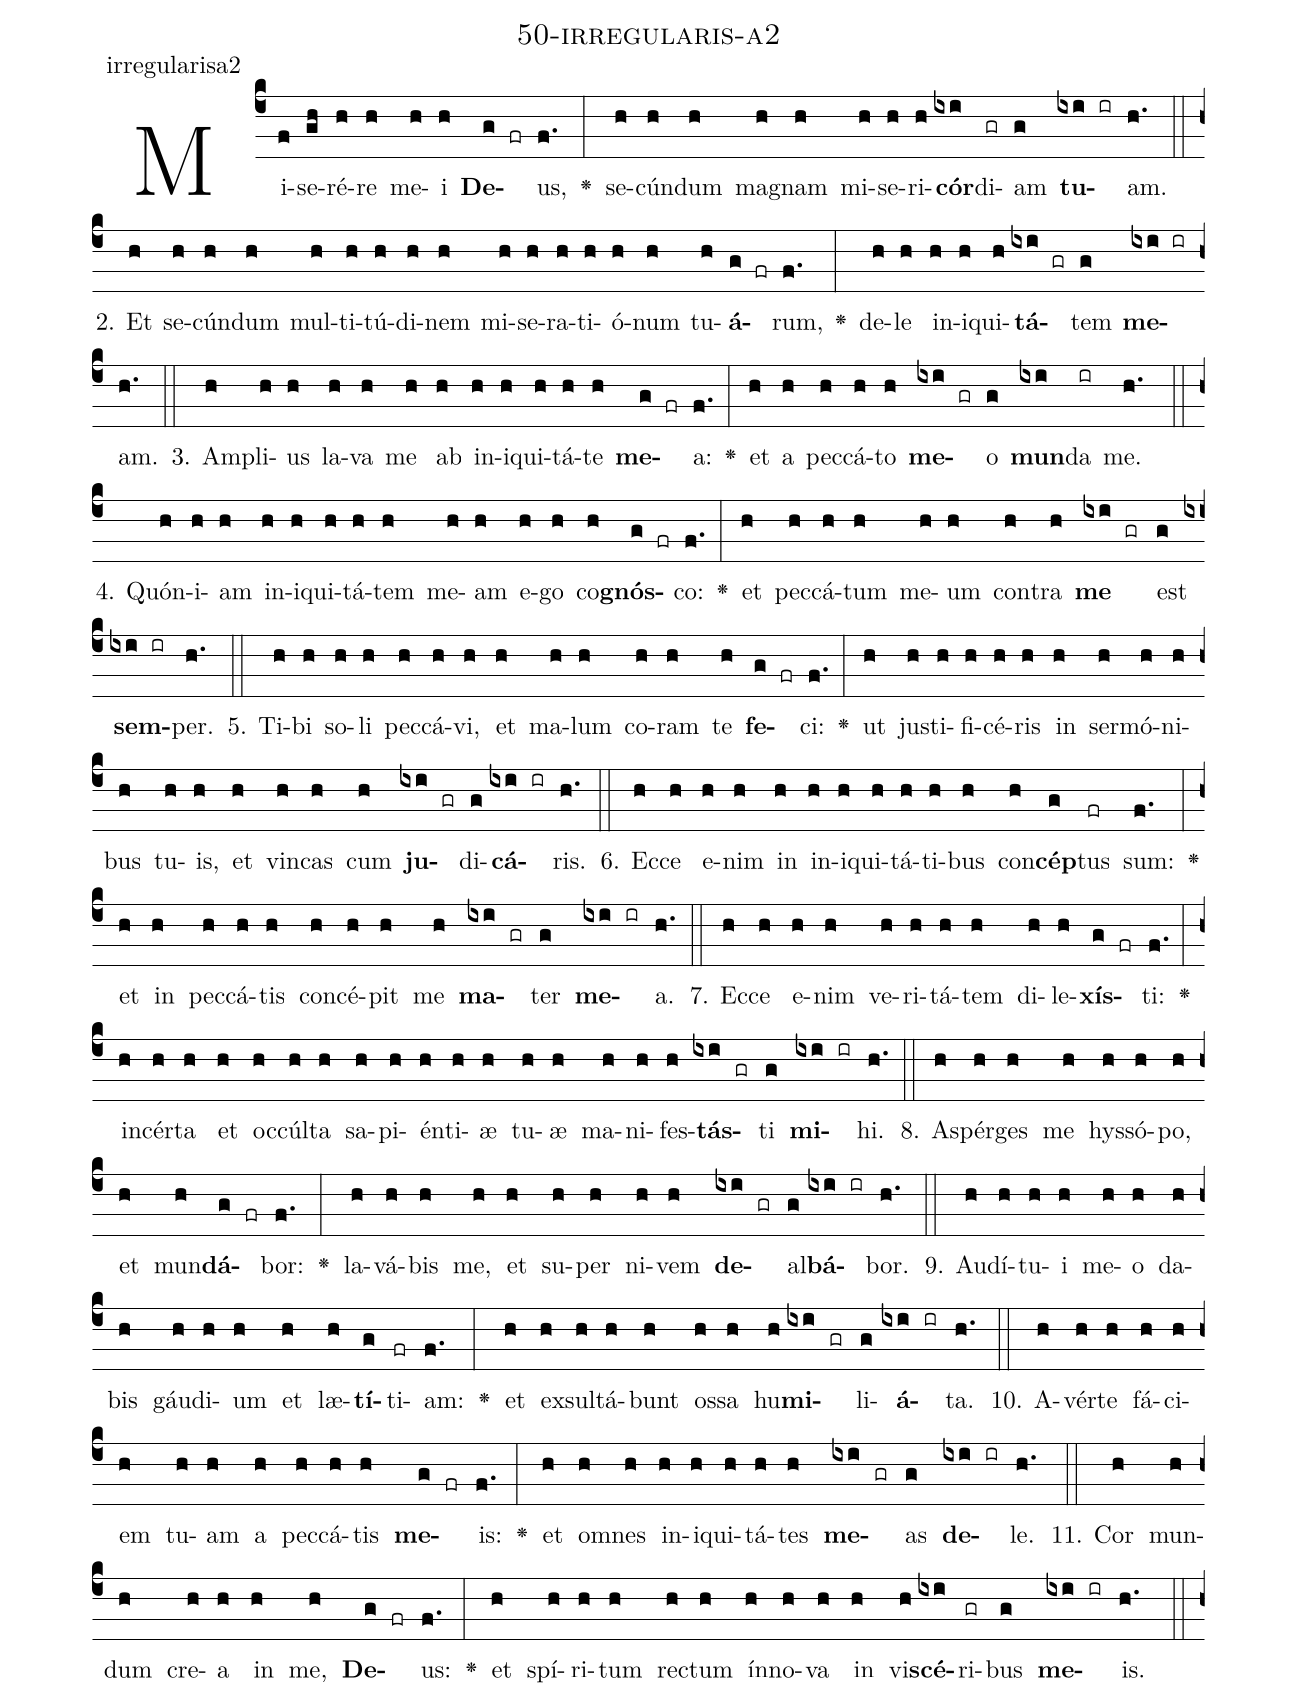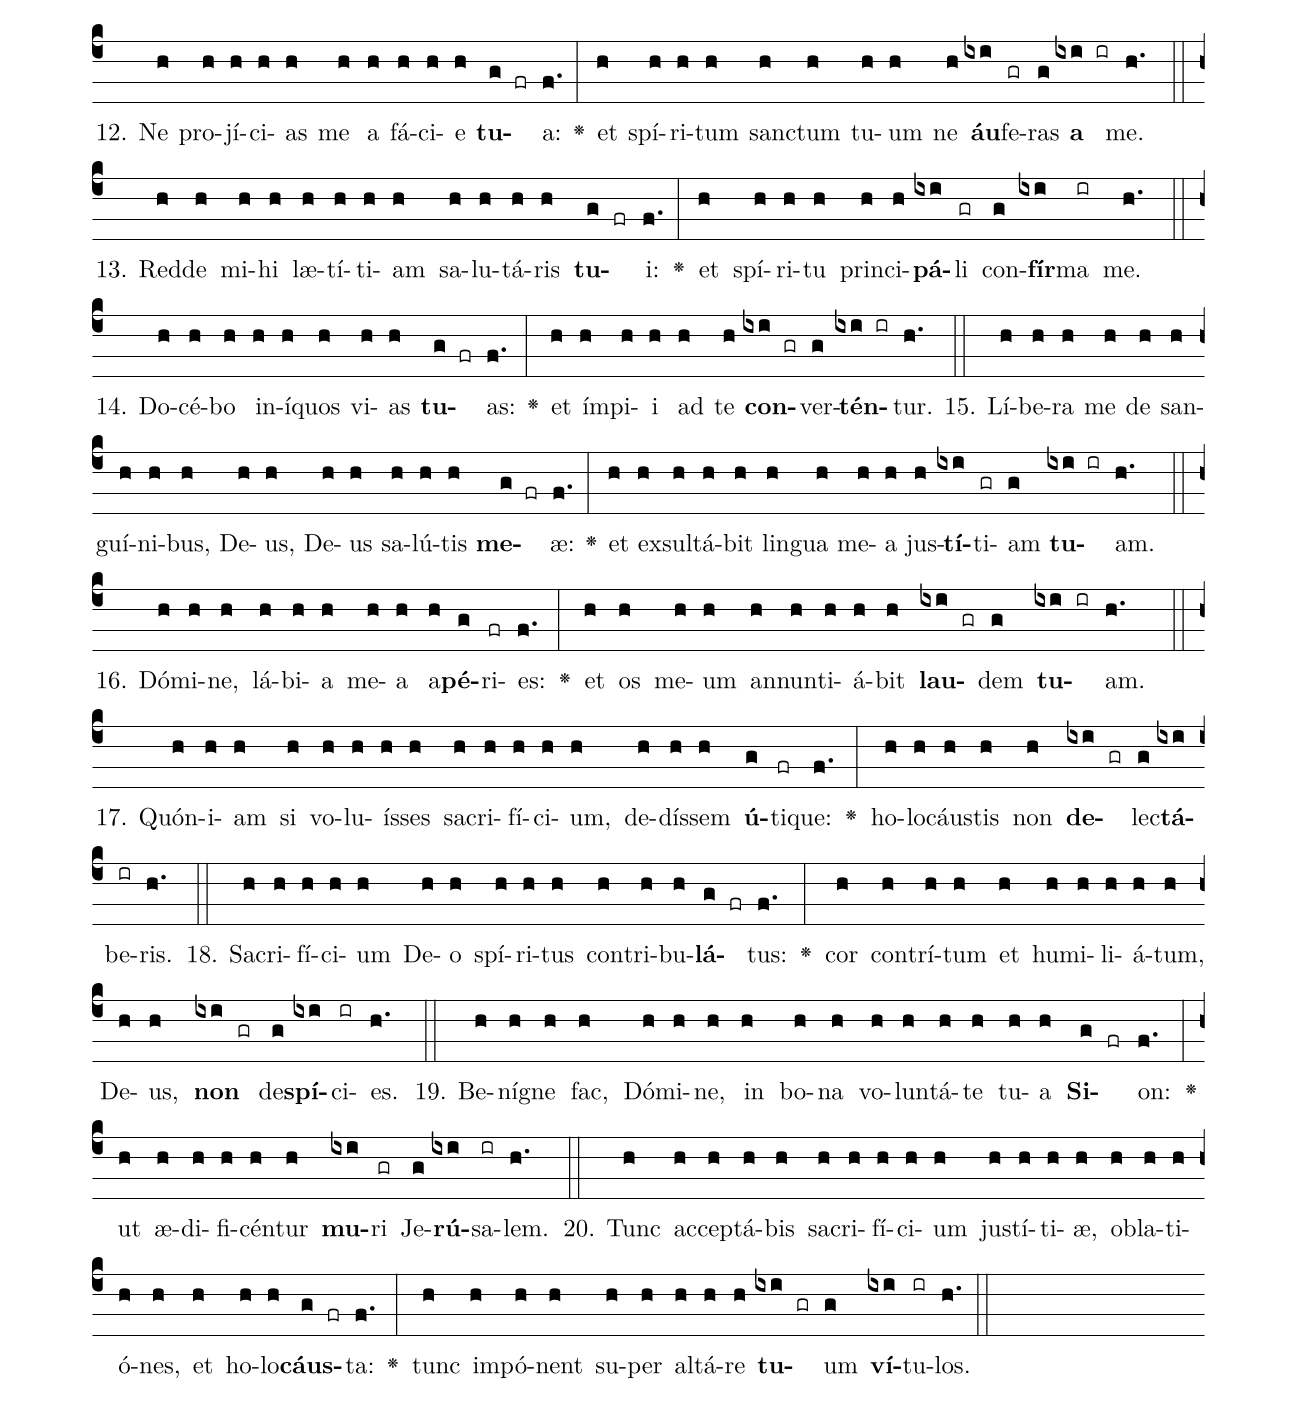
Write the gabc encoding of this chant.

name: 50-irregularis-a2;
annotation: irregularisa2;
%%
(c4)Mi(f)se(gh)ré(h)re(h) me(h)i(h) <b>De</b>(g fr)us,(f.) <v>\greheightstar</v>(:) se(h)cún(h)dum(h) ma(h)gnam(h) mi(h)se(h)ri(h)<b>cór</b>(ixi)di(gr)am(g) <b>tu</b>(ixi ir)am.(h.) (::)
2. Et(h) se(h)cún(h)dum(h) mul(h)ti(h)tú(h)di(h)nem(h) mi(h)se(h)ra(h)ti(h)ó(h)num(h) tu(h)<b>á</b>(g fr)rum,(f.) <v>\greheightstar</v>(:) de(h)le(h) in(h)i(h)qui(h)<b>tá</b>(ixi gr)tem(g) <b>me</b>(ixi ir)am.(h.) (::)
3. Am(h)pli(h)us(h) la(h)va(h) me(h) ab(h) in(h)i(h)qui(h)tá(h)te(h) <b>me</b>(g fr)a:(f.) <v>\greheightstar</v>(:) et(h) a(h) pec(h)cá(h)to(h) <b>me</b>(ixi gr)o(g) <b>mun</b>(ixi)da(ir) me.(h.) (::)
4. Quón(h)i(h)am(h) in(h)i(h)qui(h)tá(h)tem(h) me(h)am(h) e(h)go(h) co(h)<b>gnós</b>(g fr)co:(f.) <v>\greheightstar</v>(:) et(h) pec(h)cá(h)tum(h) me(h)um(h) con(h)tra(h) <b>me</b>(ixi gr) est(g) <b>sem</b>(ixi ir)per.(h.) (::)
5. Ti(h)bi(h) so(h)li(h) pec(h)cá(h)vi,(h) et(h) ma(h)lum(h) co(h)ram(h) te(h) <b>fe</b>(g fr)ci:(f.) <v>\greheightstar</v>(:) ut(h) jus(h)ti(h)fi(h)cé(h)ris(h) in(h) ser(h)mó(h)ni(h)bus(h) tu(h)is,(h) et(h) vin(h)cas(h) cum(h) <b>ju</b>(ixi gr)di(g)<b>cá</b>(ixi ir)ris.(h.) (::)
6. Ec(h)ce(h) e(h)nim(h) in(h) in(h)i(h)qui(h)tá(h)ti(h)bus(h) con(h)<b>cép</b>(g)tus(fr) sum:(f.) <v>\greheightstar</v>(:) et(h) in(h) pec(h)cá(h)tis(h) con(h)cé(h)pit(h) me(h) <b>ma</b>(ixi gr)ter(g) <b>me</b>(ixi ir)a.(h.) (::)
7. Ec(h)ce(h) e(h)nim(h) ve(h)ri(h)tá(h)tem(h) di(h)le(h)<b>xís</b>(g fr)ti:(f.) <v>\greheightstar</v>(:) in(h)cér(h)ta(h) et(h) oc(h)cúl(h)ta(h) sa(h)pi(h)én(h)ti(h)æ(h) tu(h)æ(h) ma(h)ni(h)fes(h)<b>tás</b>(ixi gr)ti(g) <b>mi</b>(ixi ir)hi.(h.) (::)
8. A(h)spér(h)ges(h) me(h) hys(h)só(h)po,(h) et(h) mun(h)<b>dá</b>(g fr)bor:(f.) <v>\greheightstar</v>(:) la(h)vá(h)bis(h) me,(h) et(h) su(h)per(h) ni(h)vem(h) <b>de</b>(ixi gr)al(g)<b>bá</b>(ixi ir)bor.(h.) (::)
9. Au(h)dí(h)tu(h)i(h) me(h)o(h) da(h)bis(h) gáu(h)di(h)um(h) et(h) læ(h)<b>tí</b>(g)ti(fr)am:(f.) <v>\greheightstar</v>(:) et(h) ex(h)sul(h)tá(h)bunt(h) os(h)sa(h) hu(h)<b>mi</b>(ixi gr)li(g)<b>á</b>(ixi ir)ta.(h.) (::)
10. A(h)vér(h)te(h) fá(h)ci(h)em(h) tu(h)am(h) a(h) pec(h)cá(h)tis(h) <b>me</b>(g fr)is:(f.) <v>\greheightstar</v>(:) et(h) om(h)nes(h) in(h)i(h)qui(h)tá(h)tes(h) <b>me</b>(ixi gr)as(g) <b>de</b>(ixi ir)le.(h.) (::)
11. Cor(h) mun(h)dum(h) cre(h)a(h) in(h) me,(h) <b>De</b>(g fr)us:(f.) <v>\greheightstar</v>(:) et(h) spí(h)ri(h)tum(h) rec(h)tum(h) ín(h)no(h)va(h) in(h) vi(h)<b>scé</b>(ixi)ri(gr)bus(g) <b>me</b>(ixi ir)is.(h.) (::)
12. Ne(h) pro(h)jí(h)ci(h)as(h) me(h) a(h) fá(h)ci(h)e(h) <b>tu</b>(g fr)a:(f.) <v>\greheightstar</v>(:) et(h) spí(h)ri(h)tum(h) sanc(h)tum(h) tu(h)um(h) ne(h) <b>áu</b>(ixi)fe(gr)ras(g) <b>a</b>(ixi ir) me.(h.) (::)
13. Red(h)de(h) mi(h)hi(h) læ(h)tí(h)ti(h)am(h) sa(h)lu(h)tá(h)ris(h) <b>tu</b>(g fr)i:(f.) <v>\greheightstar</v>(:) et(h) spí(h)ri(h)tu(h) prin(h)ci(h)<b>pá</b>(ixi)li(gr) con(g)<b>fír</b>(ixi)ma(ir) me.(h.) (::)
14. Do(h)cé(h)bo(h) in(h)í(h)quos(h) vi(h)as(h) <b>tu</b>(g fr)as:(f.) <v>\greheightstar</v>(:) et(h) ím(h)pi(h)i(h) ad(h) te(h) <b>con</b>(ixi gr)ver(g)<b>tén</b>(ixi ir)tur.(h.) (::)
15. Lí(h)be(h)ra(h) me(h) de(h) san(h)guí(h)ni(h)bus,(h) De(h)us,(h) De(h)us(h) sa(h)lú(h)tis(h) <b>me</b>(g fr)æ:(f.) <v>\greheightstar</v>(:) et(h) ex(h)sul(h)tá(h)bit(h) lin(h)gua(h) me(h)a(h) jus(h)<b>tí</b>(ixi)ti(gr)am(g) <b>tu</b>(ixi ir)am.(h.) (::)
16. Dó(h)mi(h)ne,(h) lá(h)bi(h)a(h) me(h)a(h) a(h)<b>pé</b>(g)ri(fr)es:(f.) <v>\greheightstar</v>(:) et(h) os(h) me(h)um(h) an(h)nun(h)ti(h)á(h)bit(h) <b>lau</b>(ixi gr)dem(g) <b>tu</b>(ixi ir)am.(h.) (::)
17. Quón(h)i(h)am(h) si(h) vo(h)lu(h)ís(h)ses(h) sa(h)cri(h)fí(h)ci(h)um,(h) de(h)dís(h)sem(h) <b>ú</b>(g)ti(fr)que:(f.) <v>\greheightstar</v>(:) ho(h)lo(h)cáus(h)tis(h) non(h) <b>de</b>(ixi gr)lec(g)<b>tá</b>(ixi)be(ir)ris.(h.) (::)
18. Sa(h)cri(h)fí(h)ci(h)um(h) De(h)o(h) spí(h)ri(h)tus(h) con(h)tri(h)bu(h)<b>lá</b>(g fr)tus:(f.) <v>\greheightstar</v>(:) cor(h) con(h)trí(h)tum(h) et(h) hu(h)mi(h)li(h)á(h)tum,(h) De(h)us,(h) <b>non</b>(ixi gr) de(g)<b>spí</b>(ixi)ci(ir)es.(h.) (::)
19. Be(h)ní(h)gne(h) fac,(h) Dó(h)mi(h)ne,(h) in(h) bo(h)na(h) vo(h)lun(h)tá(h)te(h) tu(h)a(h) <b>Si</b>(g fr)on:(f.) <v>\greheightstar</v>(:) ut(h) æ(h)di(h)fi(h)cén(h)tur(h) <b>mu</b>(ixi)ri(gr) Je(g)<b>rú</b>(ixi)sa(ir)lem.(h.) (::)
20. Tunc(h) ac(h)cep(h)tá(h)bis(h) sa(h)cri(h)fí(h)ci(h)um(h) jus(h)tí(h)ti(h)æ,(h) ob(h)la(h)ti(h)ó(h)nes,(h) et(h) ho(h)lo(h)<b>cáus</b>(g fr)ta:(f.) <v>\greheightstar</v>(:) tunc(h) im(h)pó(h)nent(h) su(h)per(h) al(h)tá(h)re(h) <b>tu</b>(ixi gr)um(g) <b>ví</b>(ixi)tu(ir)los.(h.) (::)
